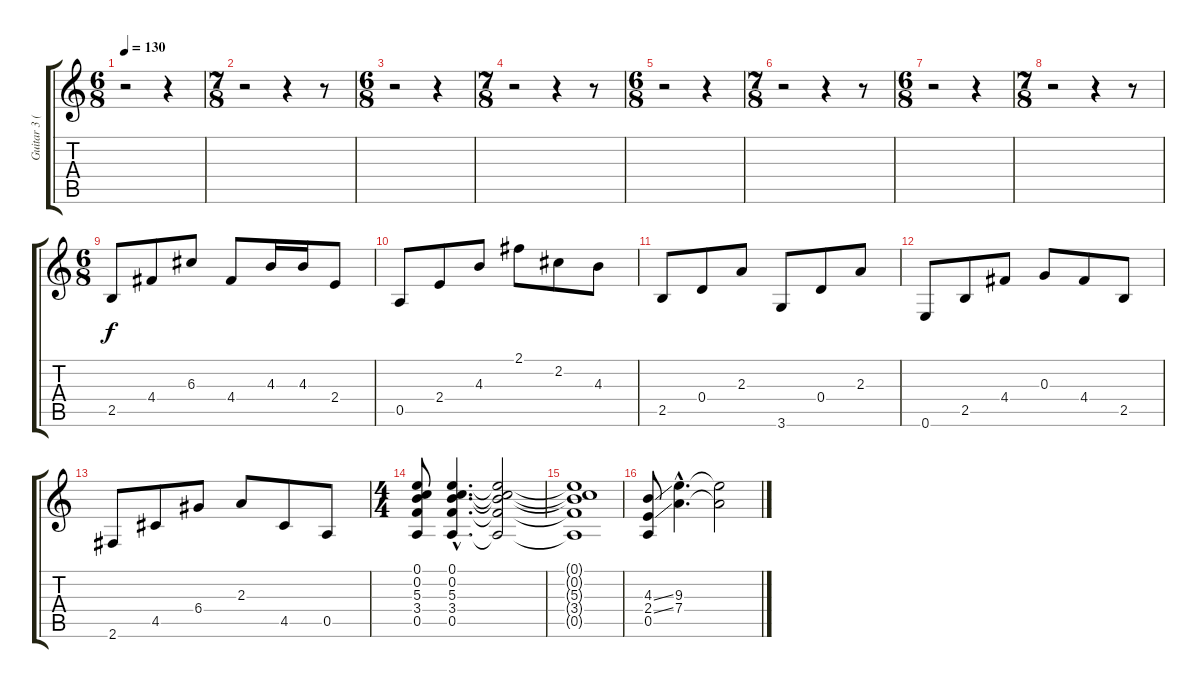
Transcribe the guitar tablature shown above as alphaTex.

\track ("Guitar 3 (clean)" "Guitar 3 (") {instrument electricguitarclean}
\staff {score tabs}
\tuning (E4 B3 G3 D3 A2 E2) {hide}
\ts (6 8)
\tempo 130
\clef g2
\ks c
r.2{dy f} r.4 |
\ts (7 8)
r.2 r.4 r.8 |
\ts (6 8)
r.2 r.4 |
\ts (7 8)
r.2 r.4 r.8 |
\ts (6 8)
r.2 r.4 |
\ts (7 8)
r.2 r.4 r.8 |
\ts (6 8)
r.2 r.4 |
\ts (7 8)
r.2 r.4 r.8 |
\ts (6 8)
2.5.8 4.4.8 6.3.8 4.4.8 4.3.16 4.3.16 2.4.8 |
0.5.8 2.4.8 4.3.8 2.1.8 2.2.8 4.3.8 |
2.5.8 0.4.8 2.3.8 3.6.8 0.4.8 2.3.8 |
0.6.8 2.5.8 4.4.8 0.3.8 4.4.8 2.5.8 |
2.6.8 4.5.8 6.4.8 2.3.8 4.5.8 0.5.8 |
\ts (4 4)
(0.1 0.2 5.3 3.4 0.5).8 (0.1{hac} 0.2{hac} 5.3{hac} 3.4{hac} 0.5{hac}).4{d} (0.1{t} 0.2{t} 5.3{t} 3.4{t} 0.5{t}).2 |
(0.1{t} 0.2{t} 5.3{t} 3.4{t} 0.5{t}).1 |
(4.3{ss} 2.4{ss} 0.5).8 (9.3{hac} 7.4{hac}).4{d} (9.3{t} 7.4{t}).2
